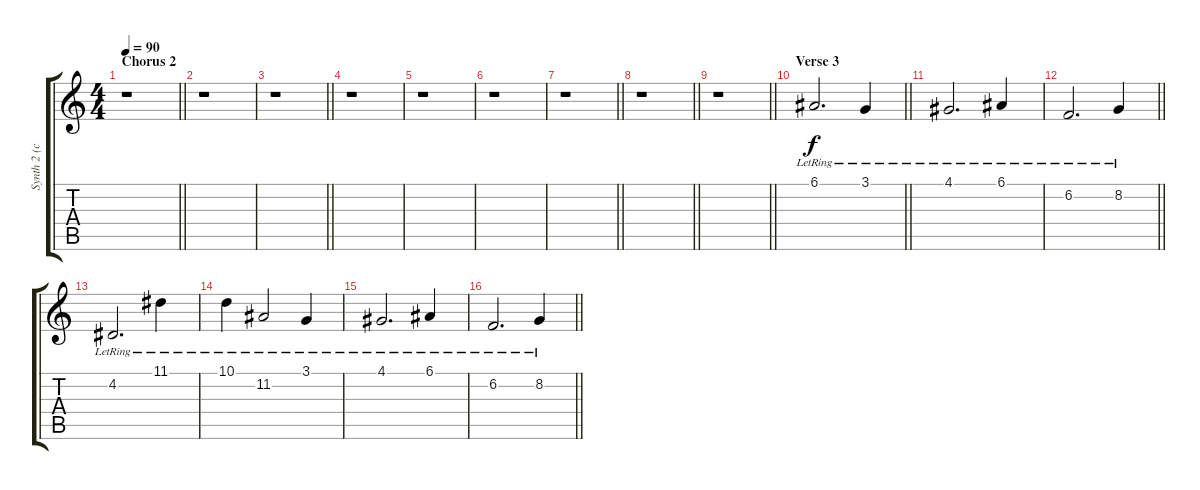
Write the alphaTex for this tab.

\track ("Synth 2 (crystal)" "Synth 2 (c") {instrument musicbox}
\staff {score tabs}
\tuning (E4 B3 G3 D3 A2 E2) {hide}
\ts (4 4)
\section ("" "Chorus 2")
\tempo 90
\clef g2
\barLineRight lightlight
\ks c
r.1{dy f} |
r.1 |
\barLineRight lightlight
r.1 |
r.1 |
r.1 |
r.1 |
\barLineRight lightlight
r.1 |
\barLineRight lightlight
r.1 |
\barLineRight lightlight
r.1 |
\section ("" "Verse 3")
\barLineRight lightlight
6.1{lr}.2{d volume 7} 3.1{lr}.4 |
4.1{lr}.2{d} 6.1{lr}.4 |
\barLineRight lightlight
6.2{lr}.2{d} 8.2{lr}.4 |
4.2{lr}.2{d} 11.1{lr}.4 |
10.1{lr}.4 11.2{lr}.2 3.1{lr}.4 |
4.1{lr}.2{d} 6.1{lr}.4 |
\barLineRight lightlight
6.2{lr}.2{d} 8.2{lr}.4
